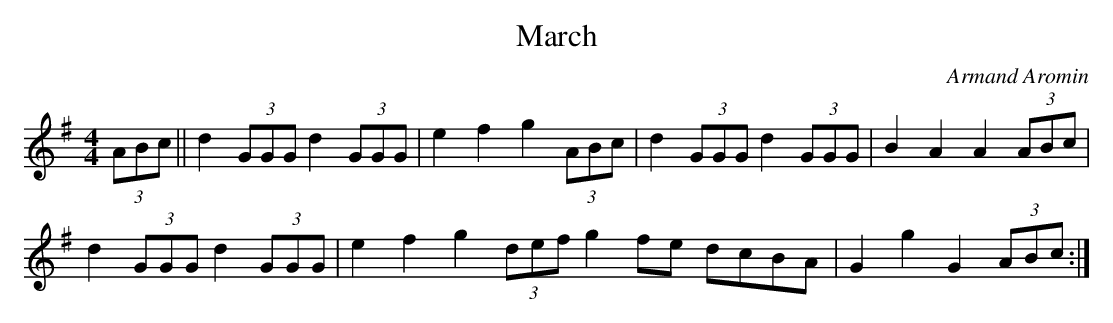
X:1
T: March
C: Armand Aromin
M: 4/4
L: 1/8
K: Gmaj
(3ABc || d2 (3GGG d2 (3GGG | e2 f2 g2 (3ABc | d2 (3GGG d2 (3GGG | B2 A2 A2 (3ABc |
d2 (3GGG d2 (3GGG | e2 f2 g2 (3def g2 fe dcBA | G2 g2 G2 (3ABc :|
